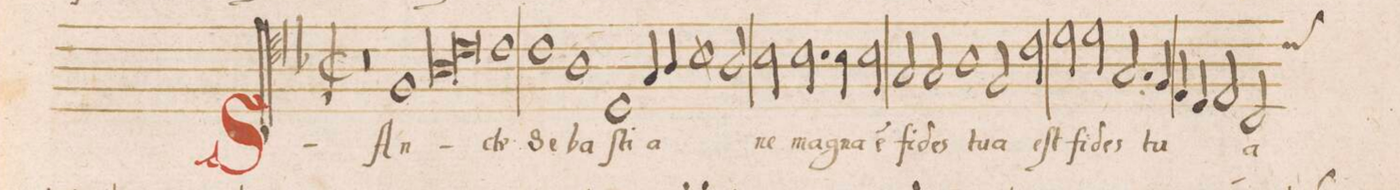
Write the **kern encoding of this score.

**kern	**text
*I"ALTVS	*
*clefC4	*
*k[b-]	*
*met(c|)	*
*M2/1	*
0r	.
=2	=2
1F	SAn-
*lig	*
1A	.
=3	=3
1c	.
*Xlig	*
1c	-cte
=4	=4
1c	Se-
1A	-ba-
=5	=5
1D	-ſti-
*4\right	*
4G/	-a-
4A/	.
*2\right	*
[2B-\	.
=6	=6
2B-\]	.
2A/	.
2B-\	-ne
[2B-\	ma-
=7	=7
4B-\]	.
4B-\	-gna
2B-\	e(ſt)
2G/	fi-
2G/	-des
=8	=8
1A	tu-
2F/	-a
2c\	eſt
=9	=9
2d\	fi-
2d\	-des
2.G/	tu-
4F/	.
=10	=10
4E/	.
4D/	.
2E/	.
*custos:c	*
2C/	-a
*-	*-
